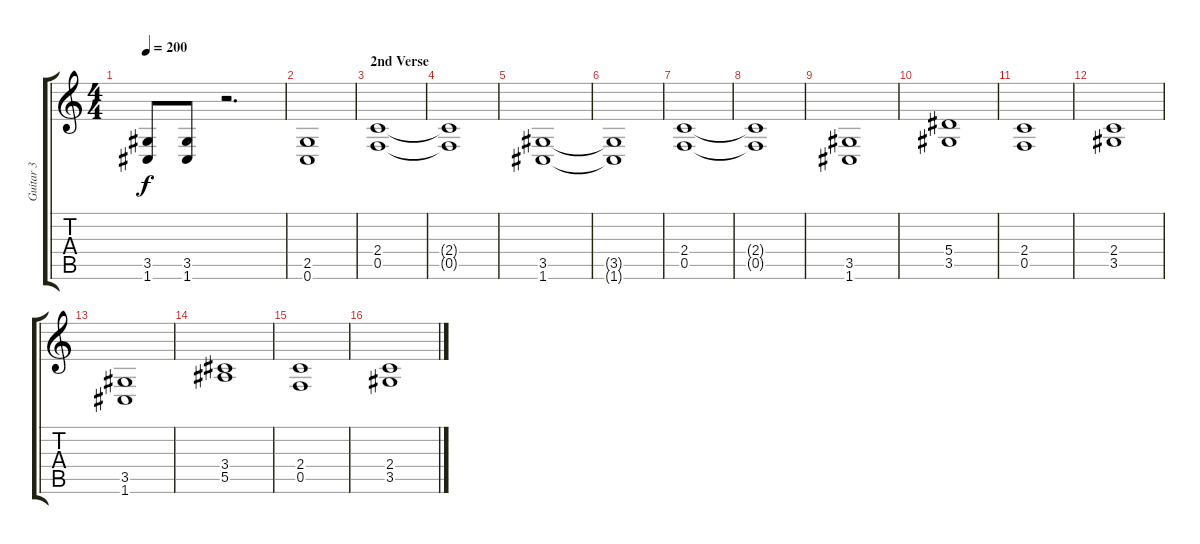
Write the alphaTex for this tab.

\track ("Guitar 3" "Guitar 3") {instrument distortionguitar}
\staff {score tabs}
\tuning (C4 G3 Eb3 Bb2 F2 C2) {hide}
\ts (4 4)
\tempo 200
\clef g2
\ks c
(3.5 1.6).8{dy f} (3.5 1.6).8 r.2{d} |
(2.5 0.6).1 |
\section ("" "2nd Verse")
(2.4 0.5).1 |
(2.4{t} 0.5{t}).1 |
(3.5 1.6).1 |
(3.5{t} 1.6{t}).1 |
(2.4 0.5).1 |
(2.4{t} 0.5{t}).1 |
(3.5 1.6).1 |
(5.4 3.5).1 |
(2.4 0.5).1 |
(2.4 3.5).1 |
(3.5 1.6).1 |
(3.4 5.5).1 |
(2.4 0.5).1 |
(2.4 3.5).1
